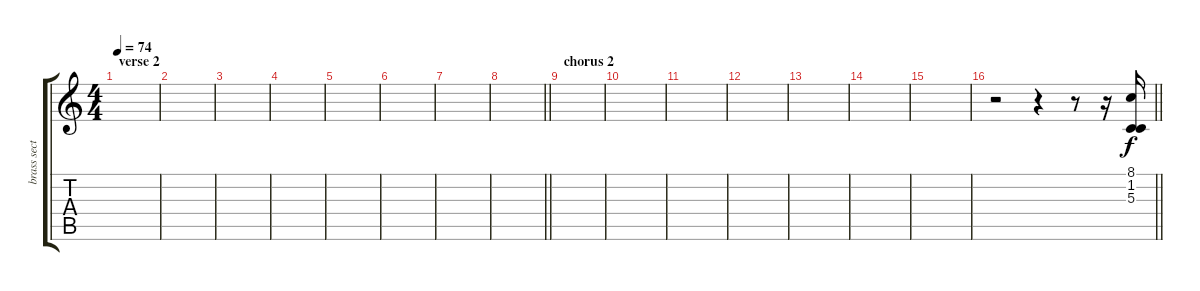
\track ("brass section" "brass sect") {instrument brasssection}
\staff {score tabs}
\tuning (E4 B3 G3 D3 A2 E2) {hide}
\ts (4 4)
\section ("" "verse 2")
\tempo 74
\clef g2
\ks c
|
|
|
|
|
|
|
\barLineRight lightlight
|
\section ("" "chorus 2")
|
|
|
|
|
|
|
\barLineRight lightlight
r.2 r.4 r.8 r.16 (8.1 1.2 5.3).16
